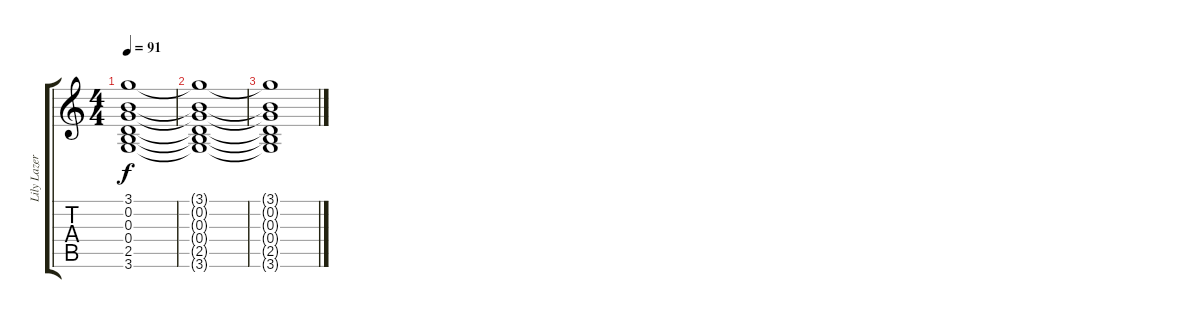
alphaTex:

\track ("Lily Lazer (Guitar)" "Lily Lazer") {instrument acousticguitarsteel}
\staff {score tabs}
\tuning (E4 B3 G3 D3 A2 E2) {hide}
\ts (4 4)
\tempo 91
\clef g2
\ks c
(3.1{t} 0.2{t} 0.3{t} 0.4{t} 2.5{t} 3.6{t}).1{dy f} |
(3.1{t} 0.2{t} 0.3{t} 0.4{t} 2.5{t} 3.6{t}).1 |
(3.1{t} 0.2{t} 0.3{t} 0.4{t} 2.5{t} 3.6{t}).1
